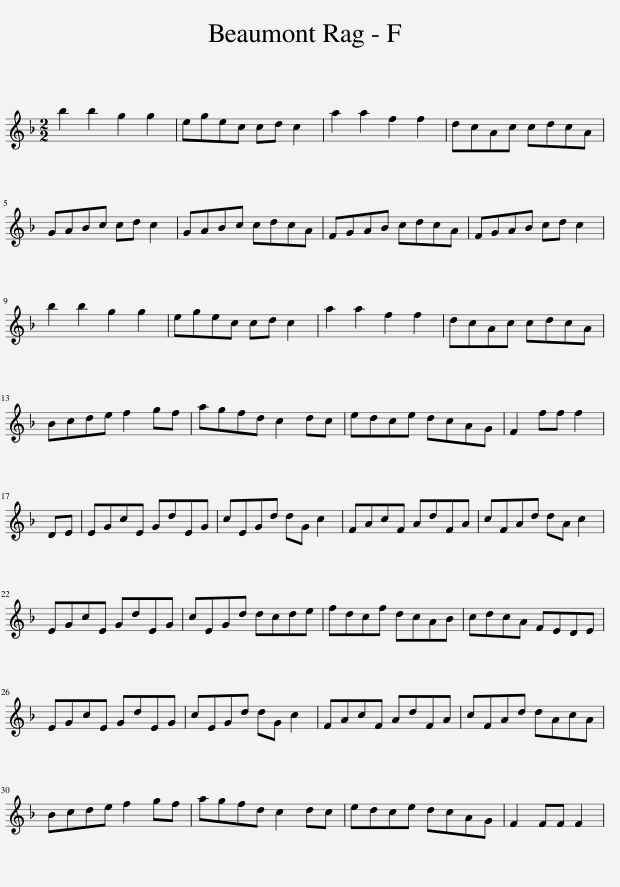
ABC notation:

X:1
L:1/8
M:2/2
I:linebreak $
K:F
V:1 treble
V:1
 b2 b2 g2 g2 | egec cd c2 | a2 a2 f2 f2 | dcAc cdcA |$ GABc cd c2 | %5
 GABc cdcA | FGAB cdcA | FGAB cd c2 |$ b2 b2 g2 g2 | egec cd c2 | %10
 a2 a2 f2 f2 | dcAc cdcA |$ Bcde f2 gf | agfd c2 dc | edce dcAG | %15
 F2 ff f2 |$ DE | EGcE GdEG | cEGd dG c2 | FAcF AdFA | %20
 cFAd dA c2 |$ EGcE GdEG | cEGd dcde | fdcf dcAB | cdcA FEDE |$ %25
 EGcE GdEG | cEGd dG c2 | FAcF AdFA | cFAd dAcA |$ Bcde f2 gf | %30
 agfd c2 dc | edce dcAG | F2 FF F2 | %33
